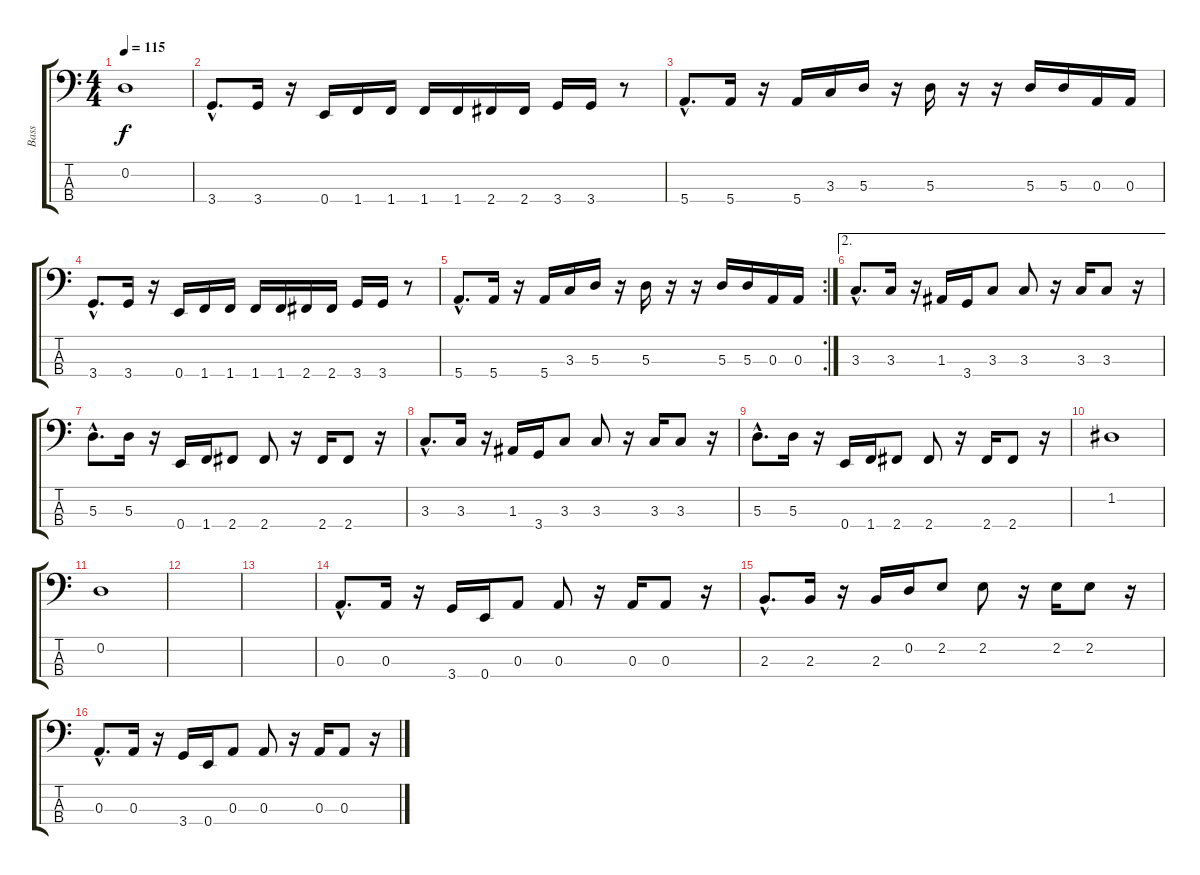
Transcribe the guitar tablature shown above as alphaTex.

\track ("Bass" "Bass") {instrument electricbassfinger}
\staff {score tabs}
\tuning (G2 D2 A1 E1) {hide}
\ts (4 4)
\tempo 115
\clef f4
\ks c
0.2.1{dy f} |
3.4{hac}.8{d} 3.4.16 r.16 0.4.16 1.4.16 1.4.16 1.4.16 1.4.16 2.4.16 2.4.16 3.4.16 3.4.16 r.8 |
5.4{hac}.8{d} 5.4.16 r.16 5.4.16 3.3.16 5.3.16 r.16 5.3.16 r.16 r.16 5.3.16 5.3.16 0.3.16 0.3.16 |
3.4{hac}.8{d} 3.4.16 r.16 0.4.16 1.4.16 1.4.16 1.4.16 1.4.16 2.4.16 2.4.16 3.4.16 3.4.16 r.8 |
\rc 2
5.4{hac}.8{d} 5.4.16 r.16 5.4.16 3.3.16 5.3.16 r.16 5.3.16 r.16 r.16 5.3.16 5.3.16 0.3.16 0.3.16 |
\ae 2
3.3{hac}.8{d} 3.3.16 r.16 1.3.16 3.4.16 3.3.8 3.3.8 r.16 3.3.16 3.3.8 r.16 |
5.3{hac}.8{d} 5.3.16 r.16 0.4.16 1.4.16 2.4.8 2.4.8 r.16 2.4.16 2.4.8 r.16 |
3.3{hac}.8{d} 3.3.16 r.16 1.3.16 3.4.16 3.3.8 3.3.8 r.16 3.3.16 3.3.8 r.16 |
5.3{hac}.8{d} 5.3.16 r.16 0.4.16 1.4.16 2.4.8 2.4.8 r.16 2.4.16 2.4.8 r.16 |
1.2.1 |
0.2.1 |
|
|
0.3{hac}.8{d} 0.3.16 r.16 3.4.16 0.4.16 0.3.8 0.3.8 r.16 0.3.16 0.3.8 r.16 |
2.3{hac}.8{d} 2.3.16 r.16 2.3.16 0.2.16 2.2.8 2.2.8 r.16 2.2.16 2.2.8 r.16 |
0.3{hac}.8{d} 0.3.16 r.16 3.4.16 0.4.16 0.3.8 0.3.8 r.16 0.3.16 0.3.8 r.16
